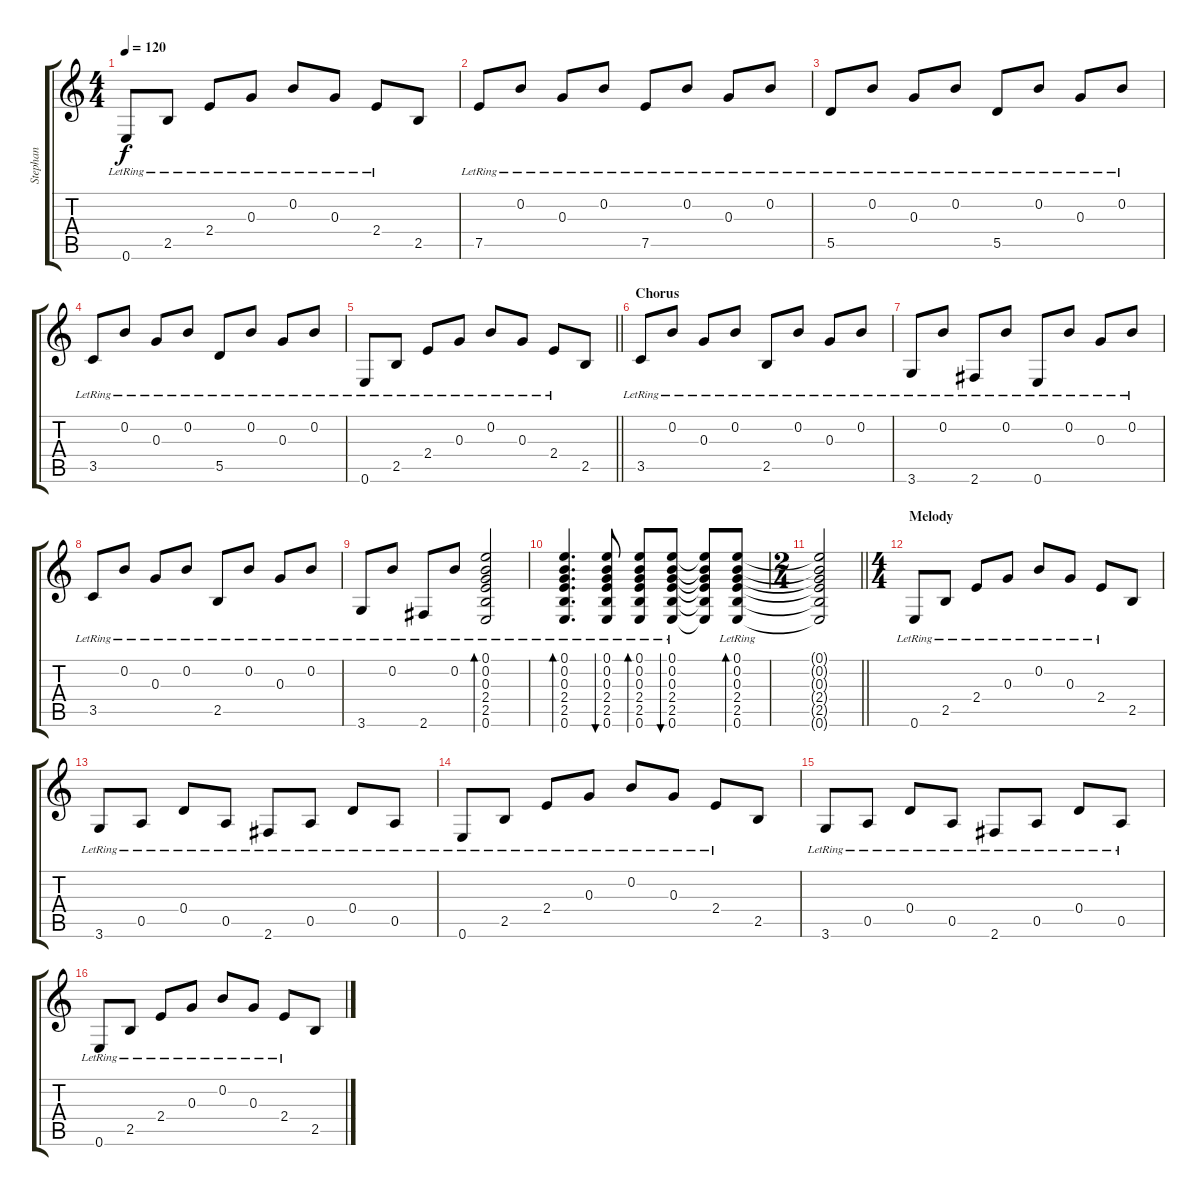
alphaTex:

\track ("Stephan" "Stephan") {instrument acousticguitarsteel}
\staff {score tabs}
\tuning (E4 B3 G3 D3 A2 E2) {hide}
\ts (4 4)
\tempo 120
\clef g2
\ks c
0.6{lr}.8{dy f} 2.5{lr}.8 2.4{lr}.8 0.3{lr}.8 0.2{lr}.8 0.3{lr}.8 2.4{lr}.8 2.5.8 |
7.5{lr}.8 0.2{lr}.8 0.3{lr}.8 0.2{lr}.8 7.5{lr}.8 0.2{lr}.8 0.3{lr}.8 0.2{lr}.8 |
5.5{lr}.8 0.2{lr}.8 0.3{lr}.8 0.2{lr}.8 5.5{lr}.8 0.2{lr}.8 0.3{lr}.8 0.2{lr}.8 |
3.5{lr}.8 0.2{lr}.8 0.3{lr}.8 0.2{lr}.8 5.5{lr}.8 0.2{lr}.8 0.3{lr}.8 0.2{lr}.8 |
\barLineRight lightlight
0.6{lr}.8 2.5{lr}.8 2.4{lr}.8 0.3{lr}.8 0.2{lr}.8 0.3{lr}.8 2.4{lr}.8 2.5.8 |
\section ("" "Chorus")
3.5{lr}.8 0.2{lr}.8 0.3{lr}.8 0.2{lr}.8 2.5{lr}.8 0.2{lr}.8 0.3{lr}.8 0.2{lr}.8 |
3.6{lr}.8 0.2{lr}.8 2.6{lr}.8 0.2{lr}.8 0.6{lr}.8 0.2{lr}.8 0.3{lr}.8 0.2{lr}.8 |
3.5{lr}.8 0.2{lr}.8 0.3{lr}.8 0.2{lr}.8 2.5{lr}.8 0.2{lr}.8 0.3{lr}.8 0.2{lr}.8 |
3.6{lr}.8 0.2{lr}.8 2.6{lr}.8 0.2{lr}.8 (0.1{lr} 0.2{lr} 0.3{lr} 2.4{lr} 2.5{lr} 0.6{lr}).2{bd 60} |
(0.1{lr} 0.2{lr} 0.3{lr} 2.4{lr} 2.5{lr} 0.6{lr}).4{d bd 60} (0.1{lr} 0.2{lr} 0.3{lr} 2.4{lr} 2.5{lr} 0.6{lr}).8{bu 60} (0.1{lr} 0.2{lr} 0.3{lr} 2.4{lr} 2.5{lr} 0.6{lr}).8{bd 60} (0.1{lr} 0.2{lr} 0.3{lr} 2.4{lr} 2.5{lr} 0.6{lr}).8{bu 60} (0.1{t} 0.2{t} 0.3{t} 2.4{t} 2.5{t} 0.6{t}).8 (0.1{lr} 0.2{lr} 0.3{lr} 2.4{lr} 2.5{lr} 0.6{lr}).8{bd 60} |
\ts (2 4)
\barLineRight lightlight
(0.1{t} 0.2{t} 0.3{t} 2.4{t} 2.5{t} 0.6{t}).2 |
\ts (4 4)
\section ("" "Melody")
0.6{lr}.8 2.5{lr}.8 2.4{lr}.8 0.3{lr}.8 0.2{lr}.8 0.3{lr}.8 2.4{lr}.8 2.5.8 |
3.6{lr}.8 0.5{lr}.8 0.4{lr}.8 0.5{lr}.8 2.6{lr}.8 0.5{lr}.8 0.4{lr}.8 0.5{lr}.8 |
0.6{lr}.8 2.5{lr}.8 2.4{lr}.8 0.3{lr}.8 0.2{lr}.8 0.3{lr}.8 2.4{lr}.8 2.5.8 |
3.6{lr}.8 0.5{lr}.8 0.4{lr}.8 0.5{lr}.8 2.6{lr}.8 0.5{lr}.8 0.4{lr}.8 0.5{lr}.8 |
0.6{lr}.8 2.5{lr}.8 2.4{lr}.8 0.3{lr}.8 0.2{lr}.8 0.3{lr}.8 2.4{lr}.8 2.5.8
